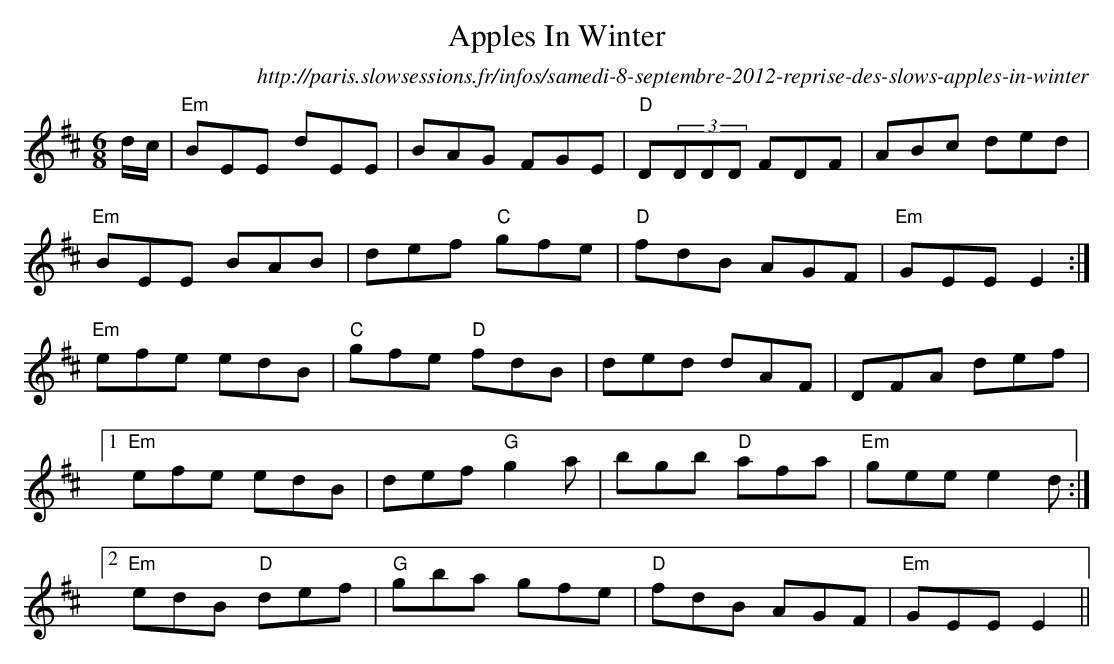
X:1
T: Apples In Winter
O:http://paris.slowsessions.fr/infos/samedi-8-septembre-2012-reprise-des-slows-apples-in-winter
M: 6/8
L: 1/8
K: Edor
d/2c/2|"Em"BEE dEE|BAG FGE|"D"D(3DDD FDF|ABc ded|
"Em"BEE BAB|def "C"gfe |"D"fdB AGF|"Em"GEE E2:|
"Em"efe edB|"C"gfe "D"fdB|ded dAF|DFA def|
[1"Em"efe edB|def "G"g2a|bgb "D"afa|"Em"gee e2d:|
[2"Em"edB "D"def|"G"gba gfe|"D"fdB AGF|"Em"GEE E2||
